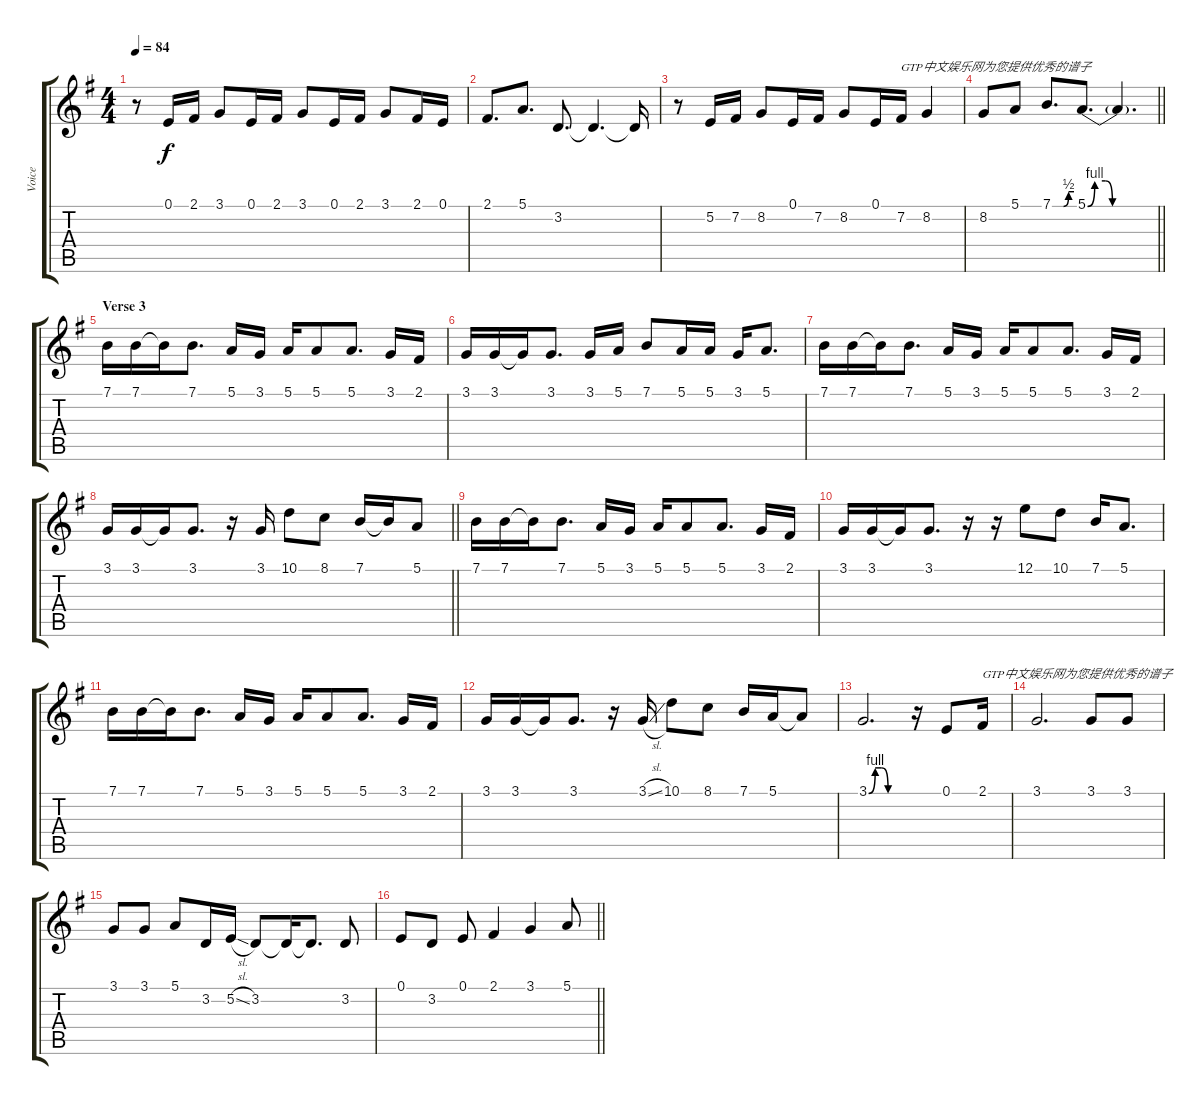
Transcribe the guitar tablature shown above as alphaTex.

\track ("Voice" "Voice") {instrument orchestralharp}
\staff {score tabs}
\tuning (E4 B3 G3 D3 A2 E2) {hide}
\ts (4 4)
\section ("" "")
\tempo 84
\clef g2
\ks g
r.8{dy f} 0.1.16 2.1.16 3.1.8 0.1.16 2.1.16 3.1.8 0.1.16 2.1.16 3.1.8 2.1.16 0.1.16 |
2.1.8{d} 5.1.8{d} 3.2.8{d} 3.2{t}.4{d} 3.2{t}.16 |
r.8 5.2.16 7.2.16 8.2.8 0.1.16 7.2.16 8.2.8 0.1.16 7.2.16{txt "GTP中文娱乐网为您提供优秀的谱子"} 8.2.4 |
\barLineRight lightlight
8.2.8 5.1.8 7.1{be (custom 0 0 15 0 31 0 45 2 60 2)}.8{d} 5.1{be (custom 0 0 6 4 15 4 21 0 31 0 45 0 60 0)}.8{d} 5.1{t}.4{d} |
\section ("" "Verse 3")
7.1.16 7.1.16 7.1{t}.16 7.1.8{d} 5.1.16 3.1.16 5.1.16 5.1.8 5.1.8{d} 3.1.16 2.1.16 |
3.1.16 3.1.16 3.1{t}.16 3.1.8{d} 3.1.16 5.1.16 7.1.8 5.1.16 5.1.16 3.1.16 5.1.8{d} |
7.1.16 7.1.16 7.1{t}.16 7.1.8{d} 5.1.16 3.1.16 5.1.16 5.1.8 5.1.8{d} 3.1.16 2.1.16 |
\barLineRight lightlight
3.1.16 3.1.16 3.1{t}.16 3.1.8{d} r.16 3.1.16 10.1.8 8.1.8 7.1.16 7.1{t}.16 5.1.8 |
7.1.16 7.1.16 7.1{t}.16 7.1.8{d} 5.1.16 3.1.16 5.1.16 5.1.8 5.1.8{d} 3.1.16 2.1.16 |
3.1.16 3.1.16 3.1{t}.16 3.1.8{d} r.16 r.16 12.1.8 10.1.8 7.1.16 5.1.8{d} |
7.1.16 7.1.16 7.1{t}.16 7.1.8{d} 5.1.16 3.1.16 5.1.16 5.1.8 5.1.8{d} 3.1.16 2.1.16 |
3.1.16 3.1.16 3.1{t}.16 3.1.8{d} r.16 3.1{sl}.16 10.1.8 8.1.8 7.1.16 5.1.16 5.1{t}.8 |
3.1{be (custom 0 0 10 4 20 4 30 0 60 0)}.2{d} r.16 0.1.8 2.1.16{txt "GTP中文娱乐网为您提供优秀的谱子"} |
3.1.2{d} 3.1.8 3.1.8 |
3.1.8 3.1.8 5.1.8 3.2.16 5.2{sl}.16 3.2.8 3.2{t}.16 3.2{t}.8{d} 3.2.8 |
\barLineRight lightlight
0.1.8 3.2.8 0.1.8 2.1.4 3.1.4 5.1.8
